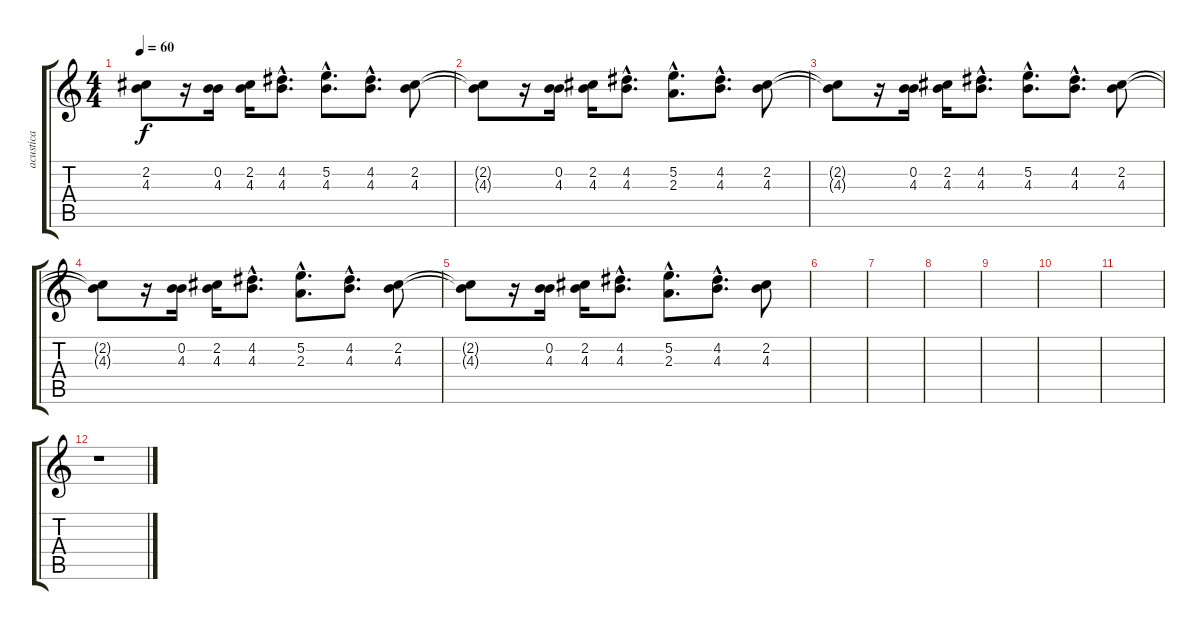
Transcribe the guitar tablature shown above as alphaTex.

\track ("acustica" "acustica") {instrument acousticguitarsteel}
\staff {score tabs}
\tuning (E4 B3 G3 D3 A2 E2) {hide}
\ts (4 4)
\tempo 60
\clef g2
\ks c
(2.2{t} 4.3{t}).8{dy f} r.16 (0.2 4.3).16 (2.2 4.3).16 (4.2{hac} 4.3{hac}).8{d} (5.2{hac} 4.3{hac}).8{d} (4.2{hac} 4.3{hac}).8{d} (2.2 4.3).8 |
(2.2{t} 4.3{t}).8 r.16 (0.2 4.3).16 (2.2 4.3).16 (4.2{hac} 4.3{hac}).8{d} (5.2{hac} 2.3{hac}).8{d} (4.2{hac} 4.3{hac}).8{d} (2.2 4.3).8 |
(2.2{t} 4.3{t}).8 r.16 (0.2 4.3).16 (2.2 4.3).16 (4.2{hac} 4.3{hac}).8{d} (5.2{hac} 4.3{hac}).8{d} (4.2{hac} 4.3{hac}).8{d} (2.2 4.3).8 |
(2.2{t} 4.3{t}).8 r.16 (0.2 4.3).16 (2.2 4.3).16 (4.2{hac} 4.3{hac}).8{d} (5.2{hac} 2.3{hac}).8{d} (4.2{hac} 4.3{hac}).8{d} (2.2 4.3).8 |
(2.2{t} 4.3{t}).8 r.16 (0.2 4.3).16 (2.2 4.3).16 (4.2{hac} 4.3{hac}).8{d} (5.2{hac} 2.3{hac}).8{d} (4.2{hac} 4.3{hac}).8{d} (2.2 4.3).8 |
|
|
|
|
|
|
r.1{volume 6}
